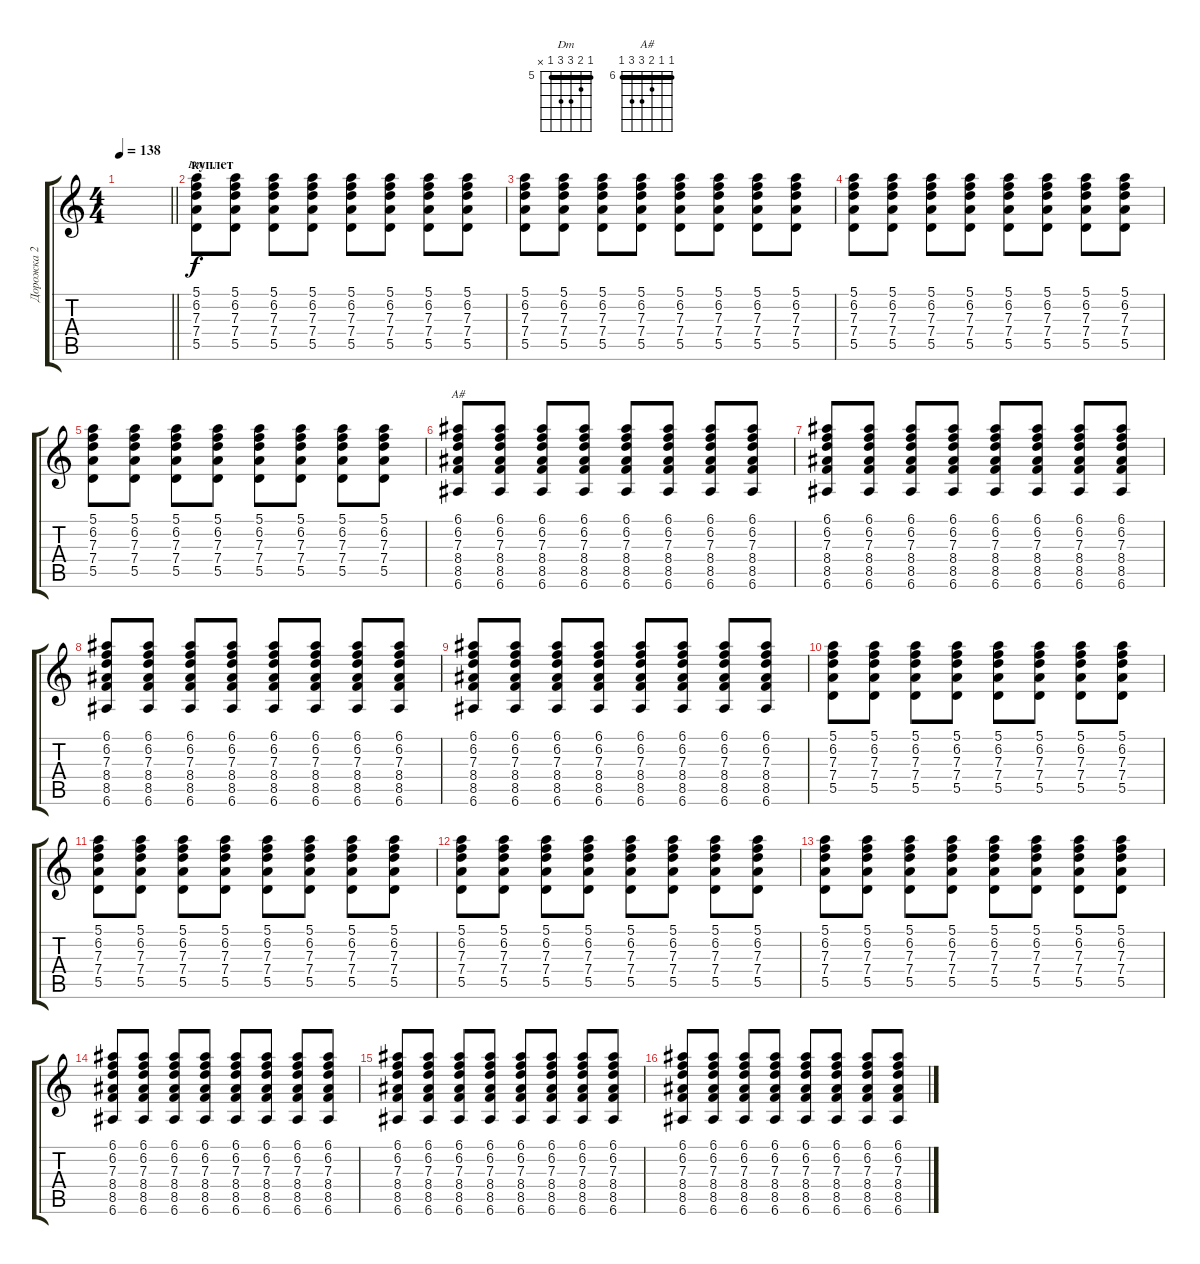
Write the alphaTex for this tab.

\track ("Дорожка 2" "Дорожка 2") {instrument acousticguitarsteel}
\staff {score tabs}
\tuning (E4 B3 G3 D3 A2 E2) {hide}
\chord ("Dm" 5 6 7 7 5 x) {firstfret 5 barre 5}
\chord ("A#" 6 6 7 8 8 6) {firstfret 6 barre 6}
\ts (4 4)
\tempo 138
\clef g2
\barLineRight lightlight
\ks c
|
\section ("" "куплет")
(5.1 6.2 7.3 7.4 5.5).8{ch "Dm"} (5.1 6.2 7.3 7.4 5.5).8 (5.1 6.2 7.3 7.4 5.5).8 (5.1 6.2 7.3 7.4 5.5).8 (5.1 6.2 7.3 7.4 5.5).8 (5.1 6.2 7.3 7.4 5.5).8 (5.1 6.2 7.3 7.4 5.5).8 (5.1 6.2 7.3 7.4 5.5).8 |
(5.1 6.2 7.3 7.4 5.5).8 (5.1 6.2 7.3 7.4 5.5).8 (5.1 6.2 7.3 7.4 5.5).8 (5.1 6.2 7.3 7.4 5.5).8 (5.1 6.2 7.3 7.4 5.5).8 (5.1 6.2 7.3 7.4 5.5).8 (5.1 6.2 7.3 7.4 5.5).8 (5.1 6.2 7.3 7.4 5.5).8 |
(5.1 6.2 7.3 7.4 5.5).8 (5.1 6.2 7.3 7.4 5.5).8 (5.1 6.2 7.3 7.4 5.5).8 (5.1 6.2 7.3 7.4 5.5).8 (5.1 6.2 7.3 7.4 5.5).8 (5.1 6.2 7.3 7.4 5.5).8 (5.1 6.2 7.3 7.4 5.5).8 (5.1 6.2 7.3 7.4 5.5).8 |
(5.1 6.2 7.3 7.4 5.5).8 (5.1 6.2 7.3 7.4 5.5).8 (5.1 6.2 7.3 7.4 5.5).8 (5.1 6.2 7.3 7.4 5.5).8 (5.1 6.2 7.3 7.4 5.5).8 (5.1 6.2 7.3 7.4 5.5).8 (5.1 6.2 7.3 7.4 5.5).8 (5.1 6.2 7.3 7.4 5.5).8 |
(6.1 6.2 7.3 8.4 8.5 6.6).8{ch "A#"} (6.1 6.2 7.3 8.4 8.5 6.6).8 (6.1 6.2 7.3 8.4 8.5 6.6).8 (6.1 6.2 7.3 8.4 8.5 6.6).8 (6.1 6.2 7.3 8.4 8.5 6.6).8 (6.1 6.2 7.3 8.4 8.5 6.6).8 (6.1 6.2 7.3 8.4 8.5 6.6).8 (6.1 6.2 7.3 8.4 8.5 6.6).8 |
(6.1 6.2 7.3 8.4 8.5 6.6).8 (6.1 6.2 7.3 8.4 8.5 6.6).8 (6.1 6.2 7.3 8.4 8.5 6.6).8 (6.1 6.2 7.3 8.4 8.5 6.6).8 (6.1 6.2 7.3 8.4 8.5 6.6).8 (6.1 6.2 7.3 8.4 8.5 6.6).8 (6.1 6.2 7.3 8.4 8.5 6.6).8 (6.1 6.2 7.3 8.4 8.5 6.6).8 |
(6.1 6.2 7.3 8.4 8.5 6.6).8 (6.1 6.2 7.3 8.4 8.5 6.6).8 (6.1 6.2 7.3 8.4 8.5 6.6).8 (6.1 6.2 7.3 8.4 8.5 6.6).8 (6.1 6.2 7.3 8.4 8.5 6.6).8 (6.1 6.2 7.3 8.4 8.5 6.6).8 (6.1 6.2 7.3 8.4 8.5 6.6).8 (6.1 6.2 7.3 8.4 8.5 6.6).8 |
(6.1 6.2 7.3 8.4 8.5 6.6).8 (6.1 6.2 7.3 8.4 8.5 6.6).8 (6.1 6.2 7.3 8.4 8.5 6.6).8 (6.1 6.2 7.3 8.4 8.5 6.6).8 (6.1 6.2 7.3 8.4 8.5 6.6).8 (6.1 6.2 7.3 8.4 8.5 6.6).8 (6.1 6.2 7.3 8.4 8.5 6.6).8 (6.1 6.2 7.3 8.4 8.5 6.6).8 |
(5.1 6.2 7.3 7.4 5.5).8 (5.1 6.2 7.3 7.4 5.5).8 (5.1 6.2 7.3 7.4 5.5).8 (5.1 6.2 7.3 7.4 5.5).8 (5.1 6.2 7.3 7.4 5.5).8 (5.1 6.2 7.3 7.4 5.5).8 (5.1 6.2 7.3 7.4 5.5).8 (5.1 6.2 7.3 7.4 5.5).8 |
(5.1 6.2 7.3 7.4 5.5).8 (5.1 6.2 7.3 7.4 5.5).8 (5.1 6.2 7.3 7.4 5.5).8 (5.1 6.2 7.3 7.4 5.5).8 (5.1 6.2 7.3 7.4 5.5).8 (5.1 6.2 7.3 7.4 5.5).8 (5.1 6.2 7.3 7.4 5.5).8 (5.1 6.2 7.3 7.4 5.5).8 |
(5.1 6.2 7.3 7.4 5.5).8 (5.1 6.2 7.3 7.4 5.5).8 (5.1 6.2 7.3 7.4 5.5).8 (5.1 6.2 7.3 7.4 5.5).8 (5.1 6.2 7.3 7.4 5.5).8 (5.1 6.2 7.3 7.4 5.5).8 (5.1 6.2 7.3 7.4 5.5).8 (5.1 6.2 7.3 7.4 5.5).8 |
(5.1 6.2 7.3 7.4 5.5).8 (5.1 6.2 7.3 7.4 5.5).8 (5.1 6.2 7.3 7.4 5.5).8 (5.1 6.2 7.3 7.4 5.5).8 (5.1 6.2 7.3 7.4 5.5).8 (5.1 6.2 7.3 7.4 5.5).8 (5.1 6.2 7.3 7.4 5.5).8 (5.1 6.2 7.3 7.4 5.5).8 |
(6.1 6.2 7.3 8.4 8.5 6.6).8 (6.1 6.2 7.3 8.4 8.5 6.6).8 (6.1 6.2 7.3 8.4 8.5 6.6).8 (6.1 6.2 7.3 8.4 8.5 6.6).8 (6.1 6.2 7.3 8.4 8.5 6.6).8 (6.1 6.2 7.3 8.4 8.5 6.6).8 (6.1 6.2 7.3 8.4 8.5 6.6).8 (6.1 6.2 7.3 8.4 8.5 6.6).8 |
(6.1 6.2 7.3 8.4 8.5 6.6).8 (6.1 6.2 7.3 8.4 8.5 6.6).8 (6.1 6.2 7.3 8.4 8.5 6.6).8 (6.1 6.2 7.3 8.4 8.5 6.6).8 (6.1 6.2 7.3 8.4 8.5 6.6).8 (6.1 6.2 7.3 8.4 8.5 6.6).8 (6.1 6.2 7.3 8.4 8.5 6.6).8 (6.1 6.2 7.3 8.4 8.5 6.6).8 |
(6.1 6.2 7.3 8.4 8.5 6.6).8 (6.1 6.2 7.3 8.4 8.5 6.6).8 (6.1 6.2 7.3 8.4 8.5 6.6).8 (6.1 6.2 7.3 8.4 8.5 6.6).8 (6.1 6.2 7.3 8.4 8.5 6.6).8 (6.1 6.2 7.3 8.4 8.5 6.6).8 (6.1 6.2 7.3 8.4 8.5 6.6).8 (6.1 6.2 7.3 8.4 8.5 6.6).8
